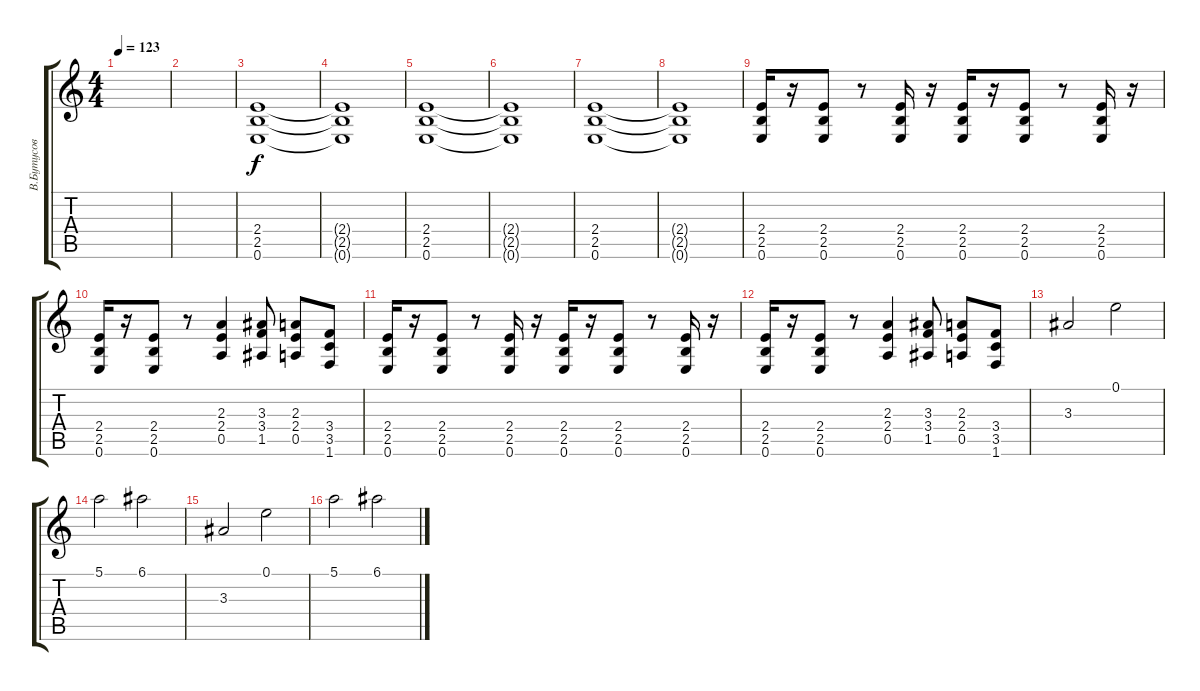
\track ("В.Бутусов" "В.Бутусов") {instrument overdrivenguitar}
\staff {score tabs}
\tuning (E4 B3 G3 D3 A2 E2) {hide}
\ts (4 4)
\tempo 123
\clef g2
\ks c
|
|
(2.4 2.5 0.6).1 |
(2.4{t} 2.5{t} 0.6{t}).1 |
(2.4 2.5 0.6).1 |
(2.4{t} 2.5{t} 0.6{t}).1 |
(2.4 2.5 0.6).1 |
(2.4{t} 2.5{t} 0.6{t}).1 |
(2.4 2.5 0.6).16 r.16 (2.4 2.5 0.6).8 r.8 (2.4 2.5 0.6).16 r.16 (2.4 2.5 0.6).16 r.16 (2.4 2.5 0.6).8 r.8 (2.4 2.5 0.6).16 r.16 |
(2.4 2.5 0.6).16 r.16 (2.4 2.5 0.6).8 r.8 (2.3 2.4 0.5).4 (3.3 3.4 1.5).8 (2.3 2.4 0.5).8 (3.4 3.5 1.6).8 |
(2.4 2.5 0.6).16 r.16 (2.4 2.5 0.6).8 r.8 (2.4 2.5 0.6).16 r.16 (2.4 2.5 0.6).16 r.16 (2.4 2.5 0.6).8 r.8 (2.4 2.5 0.6).16 r.16 |
(2.4 2.5 0.6).16 r.16 (2.4 2.5 0.6).8 r.8 (2.3 2.4 0.5).4 (3.3 3.4 1.5).8 (2.3 2.4 0.5).8 (3.4 3.5 1.6).8 |
3.3.2 0.1.2 |
5.1.2 6.1.2 |
3.3.2 0.1.2 |
5.1.2 6.1.2
